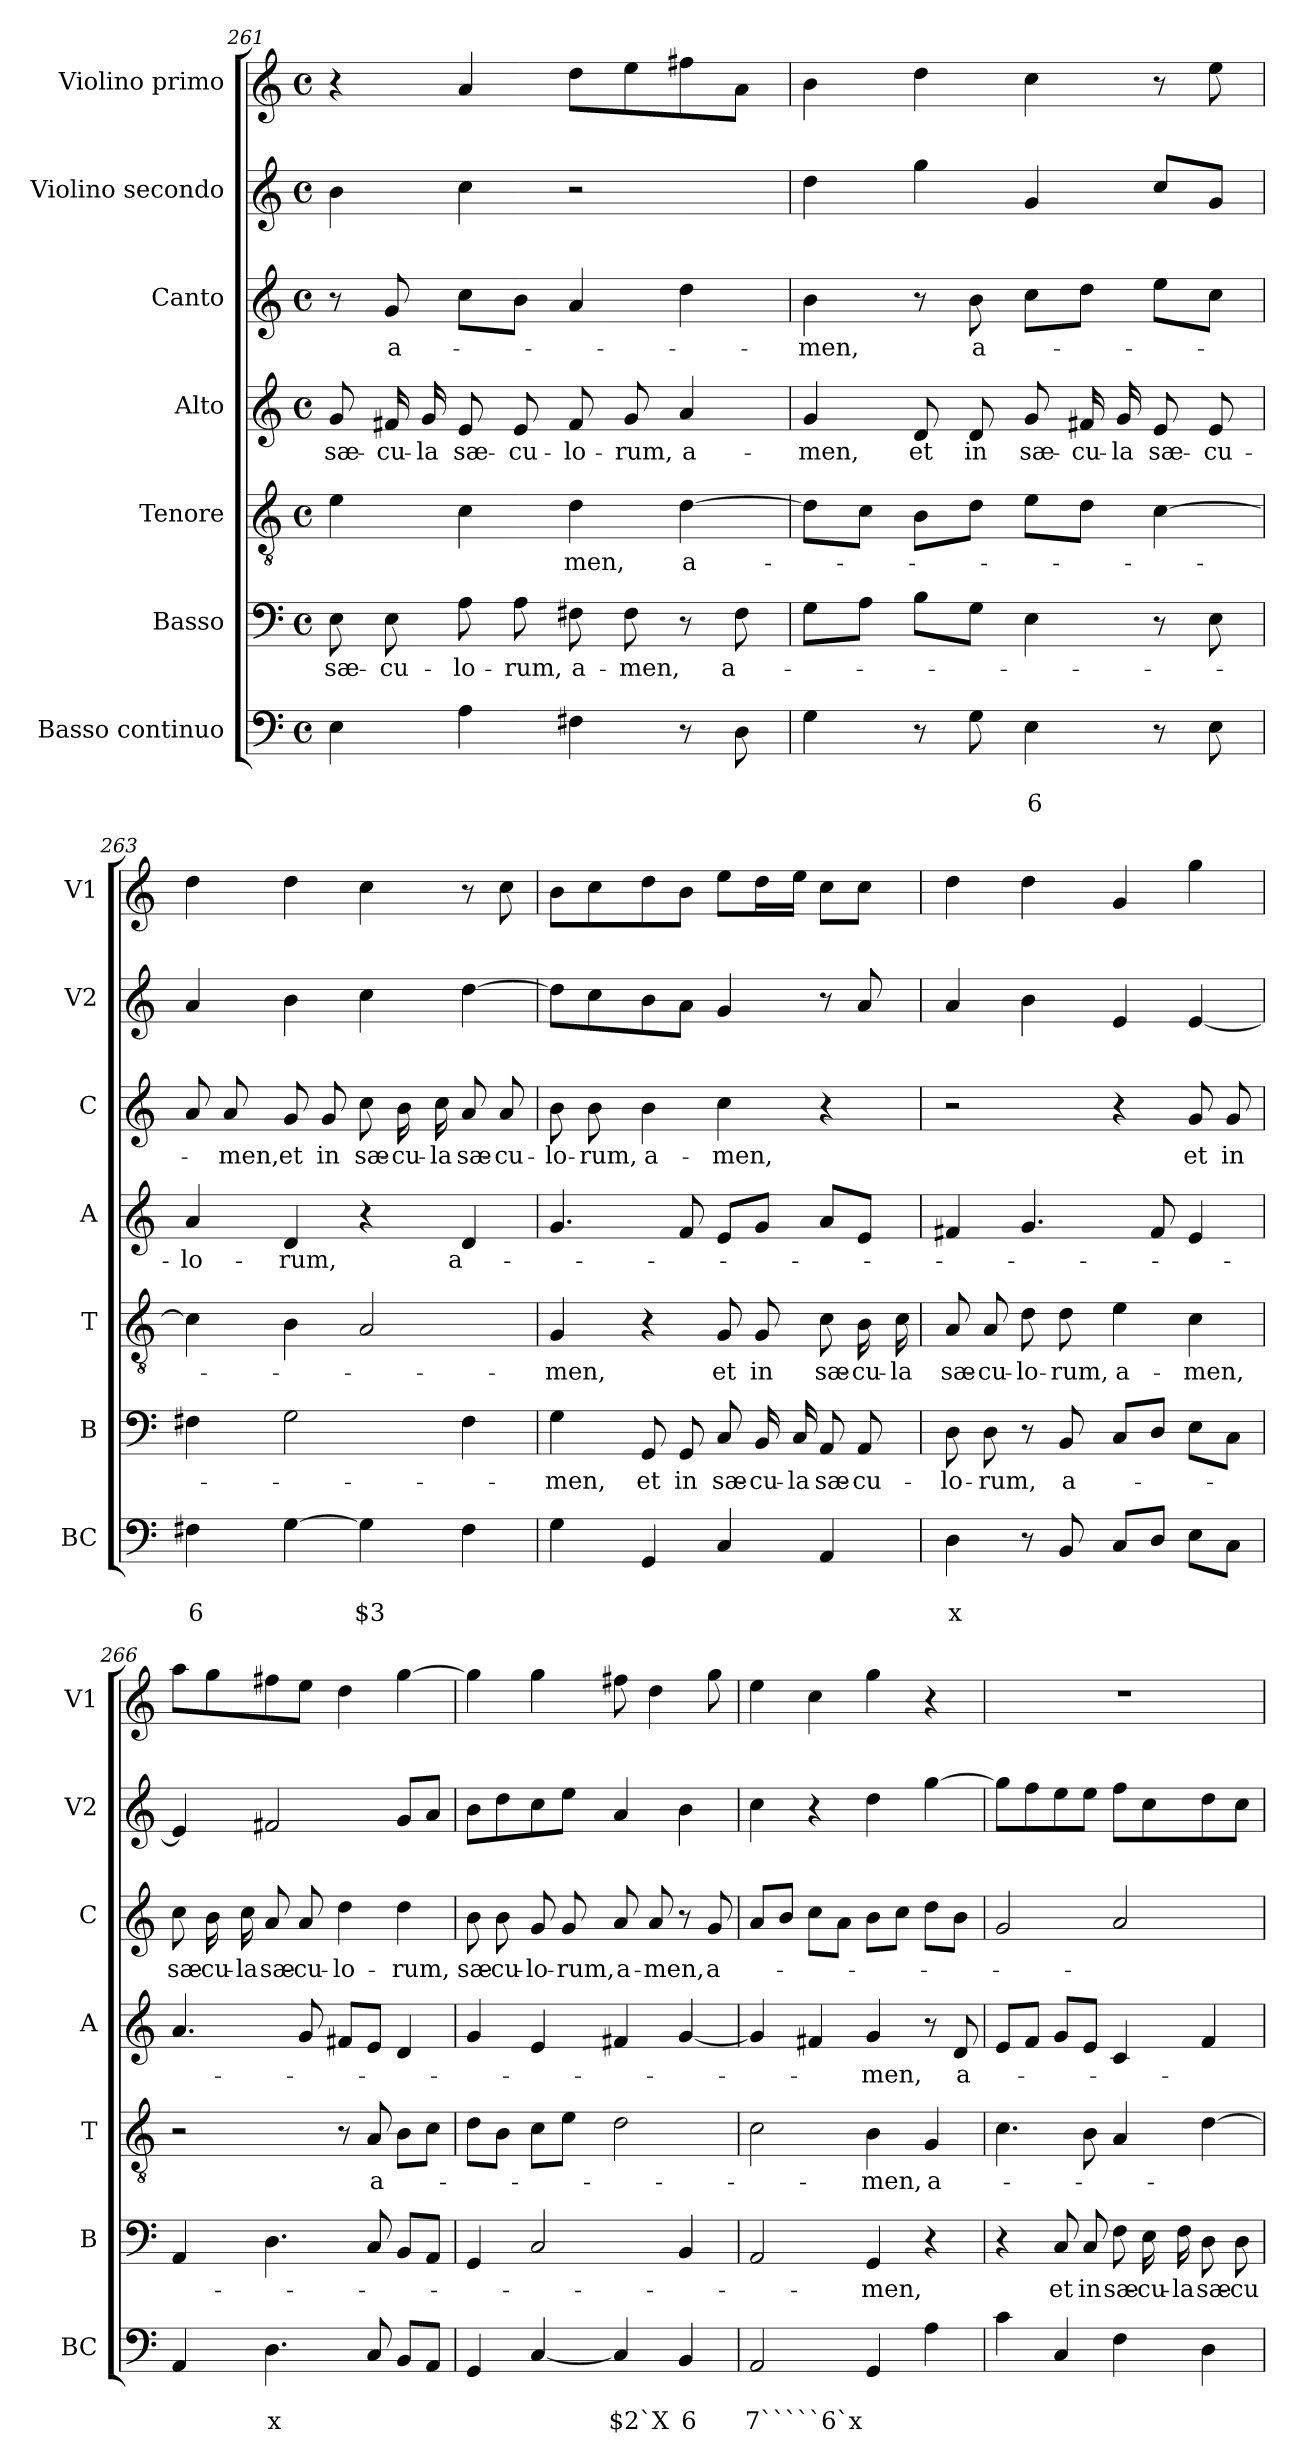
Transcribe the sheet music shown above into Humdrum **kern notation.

**kern	**text	**text	**kern	**text	**kern	**text	**kern	**text	**kern	**text	**kern	**kern
*part7	*part7	*part7	*part6	*part6	*part5	*part5	*part4	*part4	*part3	*part3	*part2	*part1
*staff7	*staff7	*staff7	*staff6	*staff6	*staff5	*staff5	*staff4	*staff4	*staff3	*staff3	*staff2	*staff1
*I"Basso continuo	*	*	*I"Basso	*	*I"Tenore	*	*I"Alto	*	*I"Canto	*	*I"Violino secondo	*I"Violino primo
*I'BC	*	*	*I'B	*	*I'T	*	*I'A	*	*I'C	*	*I'V2	*I'V1
!!LO:PB:g=z
*clefF4	*	*	*clefF4	*	*clefGv2	*	*clefG2	*	*clefG2	*	*clefG2	*clefG2
*k[]	*	*	*k[]	*	*k[]	*	*k[]	*	*k[]	*	*k[]	*k[]
*C:	*	*	*C:	*	*C:	*	*C:	*	*C:	*	*C:	*C:
*M4/4	*	*	*M4/4	*	*M4/4	*	*M4/4	*	*M4/4	*	*M4/4	*M4/4
*met(c)	*	*	*met(c)	*	*met(c)	*	*met(c)	*	*met(c)	*	*met(c)	*met(c)
=261	=261	=261	=261	=261	=261	=261	=261	=261	=261	=261	=261	=261
!	!	!	!	!LO:LY:b	!	!	!	!LO:LY:b	!	!	!	!
4E\	.	.	8E\	sæ-	4e\	.	8g/	sæ-	8r	.	4b\	4r
!	!	!	!	!LO:LY:b	!	!	!	!LO:LY:b	!	!LO:LY:b	!	!
.	.	.	8E\	-cu-	.	.	16f#X/	-cu-	8g/	a-	.	.
!	!	!	!	!	!	!	!	!LO:LY:b	!	!	!	!
.	.	.	.	.	.	.	16g/	-la	.	.	.	.
!	!	!	!	!LO:LY:b	!	!	!	!LO:LY:b	!	!	!	!
4A\	.	.	8A\	-lo-	4c\	.	8e/	sæ-	8cc\L	.	4cc\	4a/
!	!	!	!	!LO:LY:b	!	!	!	!LO:LY:b	!	!	!	!
.	.	.	8A\	-rum,	.	.	8e/	-cu-	8b\J	.	.	.
!	!	!	!	!LO:LY:b	!	!LO:LY:b	!	!LO:LY:b	!	!	!	!
4F#X\	.	.	8F#X\	a-	4d\	-men,	8f#/	-lo-	4a/	.	2r	8dd\L
!	!	!	!	!LO:LY:b	!	!	!	!LO:LY:b	!	!	!	!
.	.	.	8F#\	-men,	.	.	8g/	-rum,	.	.	.	8ee\
!	!	!	!	!	!	!LO:LY:b	!	!LO:LY:b	!	!	!	!
8r	.	.	8r	.	[4d\	a-	4a/	a-	4dd\	.	.	8ff#X\
!	!	!	!	!LO:LY:b	!	!	!	!	!	!	!	!
8D\	.	.	8F#\	a-	.	.	.	.	.	.	.	8a\J
=262	=262	=262	=262	=262	=262	=262	=262	=262	=262	=262	=262	=262
!	!	!	!	!	!	!	!	!LO:LY:b	!	!LO:LY:b	!	!
4G\	.	.	8G\L	.	8d\L]	.	4g/	-men,	4b\	-men,	4dd\	4b\
.	.	.	8A\J	.	8c\J	.	.	.	.	.	.	.
!	!	!	!	!	!	!	!	!LO:LY:b	!	!	!	!
8r	.	.	8B\L	.	8B\L	.	8d/	et	8r	.	4gg\	4dd\
!	!	!	!	!	!	!	!	!LO:LY:b	!	!LO:LY:b	!	!
8G\	.	.	8G\J	.	8d\J	.	8d/	in	8b\	a-	.	.
!	!	!LO:LY:b	!	!	!	!	!	!LO:LY:b	!	!	!	!
4E\	.	6	4E\	.	8e\L	.	8g/	sæ-	8cc\L	.	4g/	4cc\
!	!	!	!	!	!	!	!	!LO:LY:b	!	!	!	!
.	.	.	.	.	8d\J	.	16f#X/	-cu-	8dd\J	.	.	.
!	!	!	!	!	!	!	!	!LO:LY:b	!	!	!	!
.	.	.	.	.	.	.	16g/	-la	.	.	.	.
!	!	!	!	!	!	!	!	!LO:LY:b	!	!	!	!
8r	.	.	8r	.	[4c\	.	8e/	sæ-	8ee\L	.	8cc/L	8r
!	!	!	!	!	!	!	!	!LO:LY:b	!	!	!	!
8E\	.	.	8E\	.	.	.	8e/	-cu-	8cc\J	.	8g/J	8ee\
=263	=263	=263	=263	=263	=263	=263	=263	=263	=263	=263	=263	=263
!	!	!LO:LY:b	!	!	!	!	!	!LO:LY:b	!	!	!	!
4F#X\	.	6	4F#X\	.	4c\]	.	4a/	-lo-	8a/	.	4a/	4dd\
!	!	!	!	!	!	!	!	!	!	!LO:LY:b	!	!
.	.	.	.	.	.	.	.	.	8a/	-men,	.	.
!	!	!	!	!	!	!	!	!LO:LY:b	!	!LO:LY:b	!	!
[4G\	.	.	2G\	.	4B\	.	4d/	-rum,	8g/	et	4b\	4dd\
!	!	!	!	!	!	!	!	!	!	!LO:LY:b	!	!
.	.	.	.	.	.	.	.	.	8g/	in	.	.
!	!	!LO:LY:b	!	!	!	!	!	!	!	!LO:LY:b	!	!
4G\]	.	$3	.	.	2A/	.	4r	.	8cc\	sæ-	4cc\	4cc\
!	!	!	!	!	!	!	!	!	!	!LO:LY:b	!	!
.	.	.	.	.	.	.	.	.	16b\	-cu-	.	.
!	!	!	!	!	!	!	!	!	!	!LO:LY:b	!	!
.	.	.	.	.	.	.	.	.	16cc\	-la	.	.
!	!	!	!	!	!	!	!	!LO:LY:b	!	!LO:LY:b	!	!
4F#\	.	.	4F#\	.	.	.	4d/	a-	8a/	sæ-	[4dd\	8r
!	!	!	!	!	!	!	!	!	!	!LO:LY:b	!	!
.	.	.	.	.	.	.	.	.	8a/	-cu-	.	8cc\
=264	=264	=264	=264	=264	=264	=264	=264	=264	=264	=264	=264	=264
!	!	!	!	!LO:LY:b	!	!LO:LY:b	!	!	!	!LO:LY:b	!	!
4G\	.	.	4G\	-men,	4G/	-men,	4.g/	.	8b\	-lo-	8dd\L]	8b\L
!	!	!	!	!	!	!	!	!	!	!LO:LY:b	!	!
.	.	.	.	.	.	.	.	.	8b\	-rum,	8cc\	8cc\
!	!	!	!	!LO:LY:b	!	!	!	!	!	!LO:LY:b	!	!
4GG/	.	.	8GG/	et	4r	.	.	.	4b\	a-	8b\	8dd\
!	!	!	!	!LO:LY:b	!	!	!	!	!	!	!	!
.	.	.	8GG/	in	.	.	8f/	.	.	.	8a\J	8b\J
!	!	!	!	!LO:LY:b	!	!LO:LY:b	!	!	!	!LO:LY:b	!	!
4C/	.	.	8C/	sæ-	8G/	et	8e/L	.	4cc\	-men,	4g/	8ee\L
!	!	!	!	!LO:LY:b	!	!LO:LY:b	!	!	!	!	!	!
.	.	.	16BB/	-cu-	8G/	in	8g/J	.	.	.	.	16dd\L
!	!	!	!	!LO:LY:b	!	!	!	!	!	!	!	!
.	.	.	16C/	-la	.	.	.	.	.	.	.	16ee\JJ
!	!	!	!	!LO:LY:b	!	!LO:LY:b	!	!	!	!	!	!
4AA/	.	.	8AA/	sæ-	8c\	sæ-	8a/L	.	4r	.	8r	8cc\L
!	!	!	!	!LO:LY:b	!	!LO:LY:b	!	!	!	!	!	!
.	.	.	8AA/	-cu-	16B\	-cu-	8e/J	.	.	.	8a/	8cc\J
!	!	!	!	!	!	!LO:LY:b	!	!	!	!	!	!
.	.	.	.	.	16c\	-la	.	.	.	.	.	.
!!LO:LB:g=z
=265	=265	=265	=265	=265	=265	=265	=265	=265	=265	=265	=265	=265
!	!	!LO:LY:b	!	!LO:LY:b	!	!LO:LY:b	!	!	!	!	!	!
4D\	.	x	8D\	-lo-	8A/	sæ-	4f#X/	.	2r	.	4a/	4dd\
!	!	!	!	!LO:LY:b	!	!LO:LY:b	!	!	!	!	!	!
.	.	.	8D\	-rum,	8A/	-cu-	.	.	.	.	.	.
!	!	!	!	!	!	!LO:LY:b	!	!	!	!	!	!
8r	.	.	8r	.	8d\	-lo-	4.g/	.	.	.	4b\	4dd\
!	!	!	!	!LO:LY:b	!	!LO:LY:b	!	!	!	!	!	!
8BB/	.	.	8BB/	a-	8d\	-rum,	.	.	.	.	.	.
!	!	!	!	!	!	!LO:LY:b	!	!	!	!	!	!
8C/L	.	.	8C/L	.	4e\	a-	.	.	4r	.	4e/	4g/
8D/J	.	.	8D/J	.	.	.	8f#/	.	.	.	.	.
!	!	!	!	!	!	!LO:LY:b	!	!	!	!LO:LY:b	!	!
8E\L	.	.	8E\L	.	4c\	-men,	4e/	.	8g/	et	[4e/	4gg\
!	!	!	!	!	!	!	!	!	!	!LO:LY:b	!	!
8C\J	.	.	8C\J	.	.	.	.	.	8g/	in	.	.
=266	=266	=266	=266	=266	=266	=266	=266	=266	=266	=266	=266	=266
!	!	!	!	!	!	!	!	!	!	!LO:LY:b	!	!
4AA/	.	.	4AA/	.	2r	.	4.a/	.	8cc\	sæ-	4e/]	8aa\L
!	!	!	!	!	!	!	!	!	!	!LO:LY:b	!	!
.	.	.	.	.	.	.	.	.	16b\	-cu-	.	8gg\
!	!	!	!	!	!	!	!	!	!	!LO:LY:b	!	!
.	.	.	.	.	.	.	.	.	16cc\	-la	.	.
!	!	!LO:LY:b	!	!	!	!	!	!	!	!LO:LY:b	!	!
4.D\	.	x	4.D\	.	.	.	.	.	8a/	sæ-	2f#X/	8ff#X\
!	!	!	!	!	!	!	!	!	!	!LO:LY:b	!	!
.	.	.	.	.	.	.	8g/	.	8a/	-cu-	.	8ee\J
!	!	!	!	!	!	!	!	!	!	!LO:LY:b	!	!
.	.	.	.	.	8r	.	8f#X/L	.	4dd\	-lo-	.	4dd\
!	!	!	!	!	!	!LO:LY:b	!	!	!	!	!	!
8C/	.	.	8C/	.	8A/	a-	8e/J	.	.	.	.	.
!	!	!	!	!	!	!	!	!	!	!LO:LY:b	!	!
8BB/L	.	.	8BB/L	.	8B\L	.	4d/	.	4dd\	-rum,	8g/L	[4gg\
8AA/J	.	.	8AA/J	.	8c\J	.	.	.	.	.	8a/J	.
=267	=267	=267	=267	=267	=267	=267	=267	=267	=267	=267	=267	=267
!	!	!	!	!	!	!	!	!	!	!LO:LY:b	!	!
4GG/	.	.	4GG/	.	8d\L	.	4g/	.	8b\	sæ-	8b\L	4gg\]
!	!	!	!	!	!	!	!	!	!	!LO:LY:b	!	!
.	.	.	.	.	8B\J	.	.	.	8b\	-cu-	8dd\	.
!	!	!	!	!	!	!	!	!	!	!LO:LY:b	!	!
[4C/	.	.	2C/	.	8c\L	.	4e/	.	8g/	-lo-	8cc\	4gg\
!	!	!	!	!	!	!	!	!	!	!LO:LY:b	!	!
.	.	.	.	.	8e\J	.	.	.	8g/	-rum,	8ee\J	.
!	!	!LO:LY:b	!	!	!	!	!	!	!	!LO:LY:b	!	!
4C/]	.	$2`X	.	.	2d\	.	4f#X/	.	8a/	a-	4a/	8ff#X\
!	!	!	!	!	!	!	!	!	!	!LO:LY:b	!	!
.	.	.	.	.	.	.	.	.	8a/	-men,	.	4dd\
!	!	!LO:LY:b	!	!	!	!	!	!	!	!	!	!
4BB/	.	6	4BB/	.	.	.	[4g/	.	8r	.	4b\	.
!	!	!	!	!	!	!	!	!	!	!LO:LY:b	!	!
.	.	.	.	.	.	.	.	.	8g/	a-	.	8gg\
=268	=268	=268	=268	=268	=268	=268	=268	=268	=268	=268	=268	=268
!	!	!LO:LY:b	!	!	!	!	!	!	!	!	!	!
2AA/	.	7`````6`x	2AA/	.	2c\	.	4g/]	.	8a/L	.	4cc\	4ee\
.	.	.	.	.	.	.	.	.	8b/J	.	.	.
.	.	.	.	.	.	.	4f#X/	.	8cc\L	.	4r	4cc\
.	.	.	.	.	.	.	.	.	8a\J	.	.	.
!	!	!	!	!LO:LY:b	!	!LO:LY:b	!	!LO:LY:b	!	!	!	!
4GG/	.	.	4GG/	-men,	4B\	-men,	4g/	-men,	8b\L	.	4dd\	4gg\
.	.	.	.	.	.	.	.	.	8cc\J	.	.	.
!	!	!	!	!	!	!LO:LY:b	!	!	!	!	!	!
4A\	.	.	4r	.	4G/	a-	8r	.	8dd\L	.	[4gg\	4r
!	!	!	!	!	!	!	!	!LO:LY:b	!	!	!	!
.	.	.	.	.	.	.	8d/	a-	8b\J	.	.	.
!!LO:PB:g=z
=269	=269	=269	=269	=269	=269	=269	=269	=269	=269	=269	=269	=269
4c\	.	.	4r	.	4.c\	.	8e/L	.	2g/	.	8gg\L]	1r
.	.	.	.	.	.	.	8f/J	.	.	.	8ff\	.
!	!	!	!	!LO:LY:b	!	!	!	!	!	!	!	!
4C/	.	.	8C/	et	.	.	8g/L	.	.	.	8ee\	.
!	!	!	!	!LO:LY:b	!	!	!	!	!	!	!	!
.	.	.	8C/	in	8B\	.	8e/J	.	.	.	8ee\J	.
!	!	!	!	!LO:LY:b	!	!	!	!	!	!	!	!
4F\	.	.	8F\	sæ-	4A/	.	4c/	.	2a/	.	8ff\L	.
!	!	!	!	!LO:LY:b	!	!	!	!	!	!	!	!
.	.	.	16E\	-cu-	.	.	.	.	.	.	8cc\	.
!	!	!	!	!LO:LY:b	!	!	!	!	!	!	!	!
.	.	.	16F\	-la	.	.	.	.	.	.	.	.
!	!	!	!	!LO:LY:b	!	!	!	!	!	!	!	!
4D\	.	.	8D\	sæ-	[4d\	.	4f/	.	.	.	8dd\	.
!	!	!	!	!LO:LY:b	!	!	!	!	!	!	!	!
.	.	.	8D\	-cu-	.	.	.	.	.	.	8cc\J	.
=	=	=	=	=	=	=	=	=	=	=	=	=
*-	*-	*-	*-	*-	*-	*-	*-	*-	*-	*-	*-	*-
